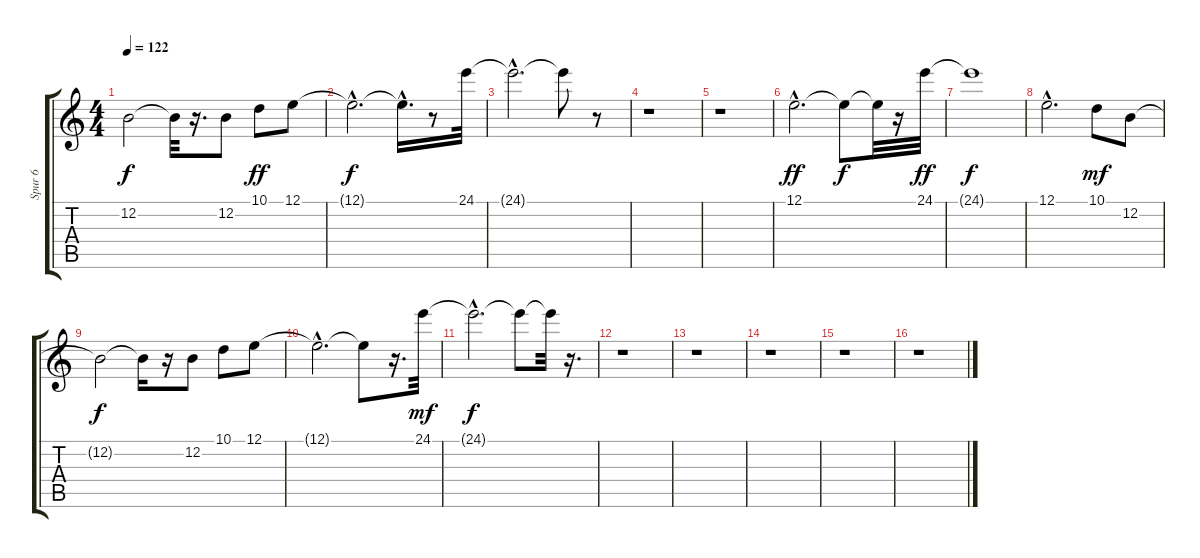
\track ("Spur 6" "Spur 6") {instrument lead1square}
\staff {score tabs}
\tuning (E4 B3 G3 D3 A2 E2) {hide}
\ts (4 4)
\tempo 122
\clef g2
\ks c
12.2{t}.2{dy f} 12.2{t}.32 r.16{d} 12.2.8 10.1.8{dy ff} 12.1.8 |
12.1{hac t}.2{d dy f} 12.1{hac t}.16{d} r.8 24.1.32 |
24.1{hac t}.2{d} 24.1{t}.8 r.8 |
r.1 |
r.1 |
12.1{hac}.2{d dy ff} 12.1{t}.8{dy f} 12.1{t}.32 r.16 24.1.32{dy ff} |
24.1{t}.1{dy f} |
12.1{hac}.2{d} 10.1.8{dy mf} 12.2.8 |
12.2{t}.2{dy f} 12.2{t}.16 r.16 12.2.8 10.1.8 12.1.8 |
12.1{hac t}.2{d} 12.1{t}.8 r.16{d} 24.1.32{dy mf} |
24.1{hac t}.2{d dy f} 24.1{t}.8 24.1{t}.32 r.16{d} |
r.1 |
r.1 |
r.1 |
r.1 |
r.1
